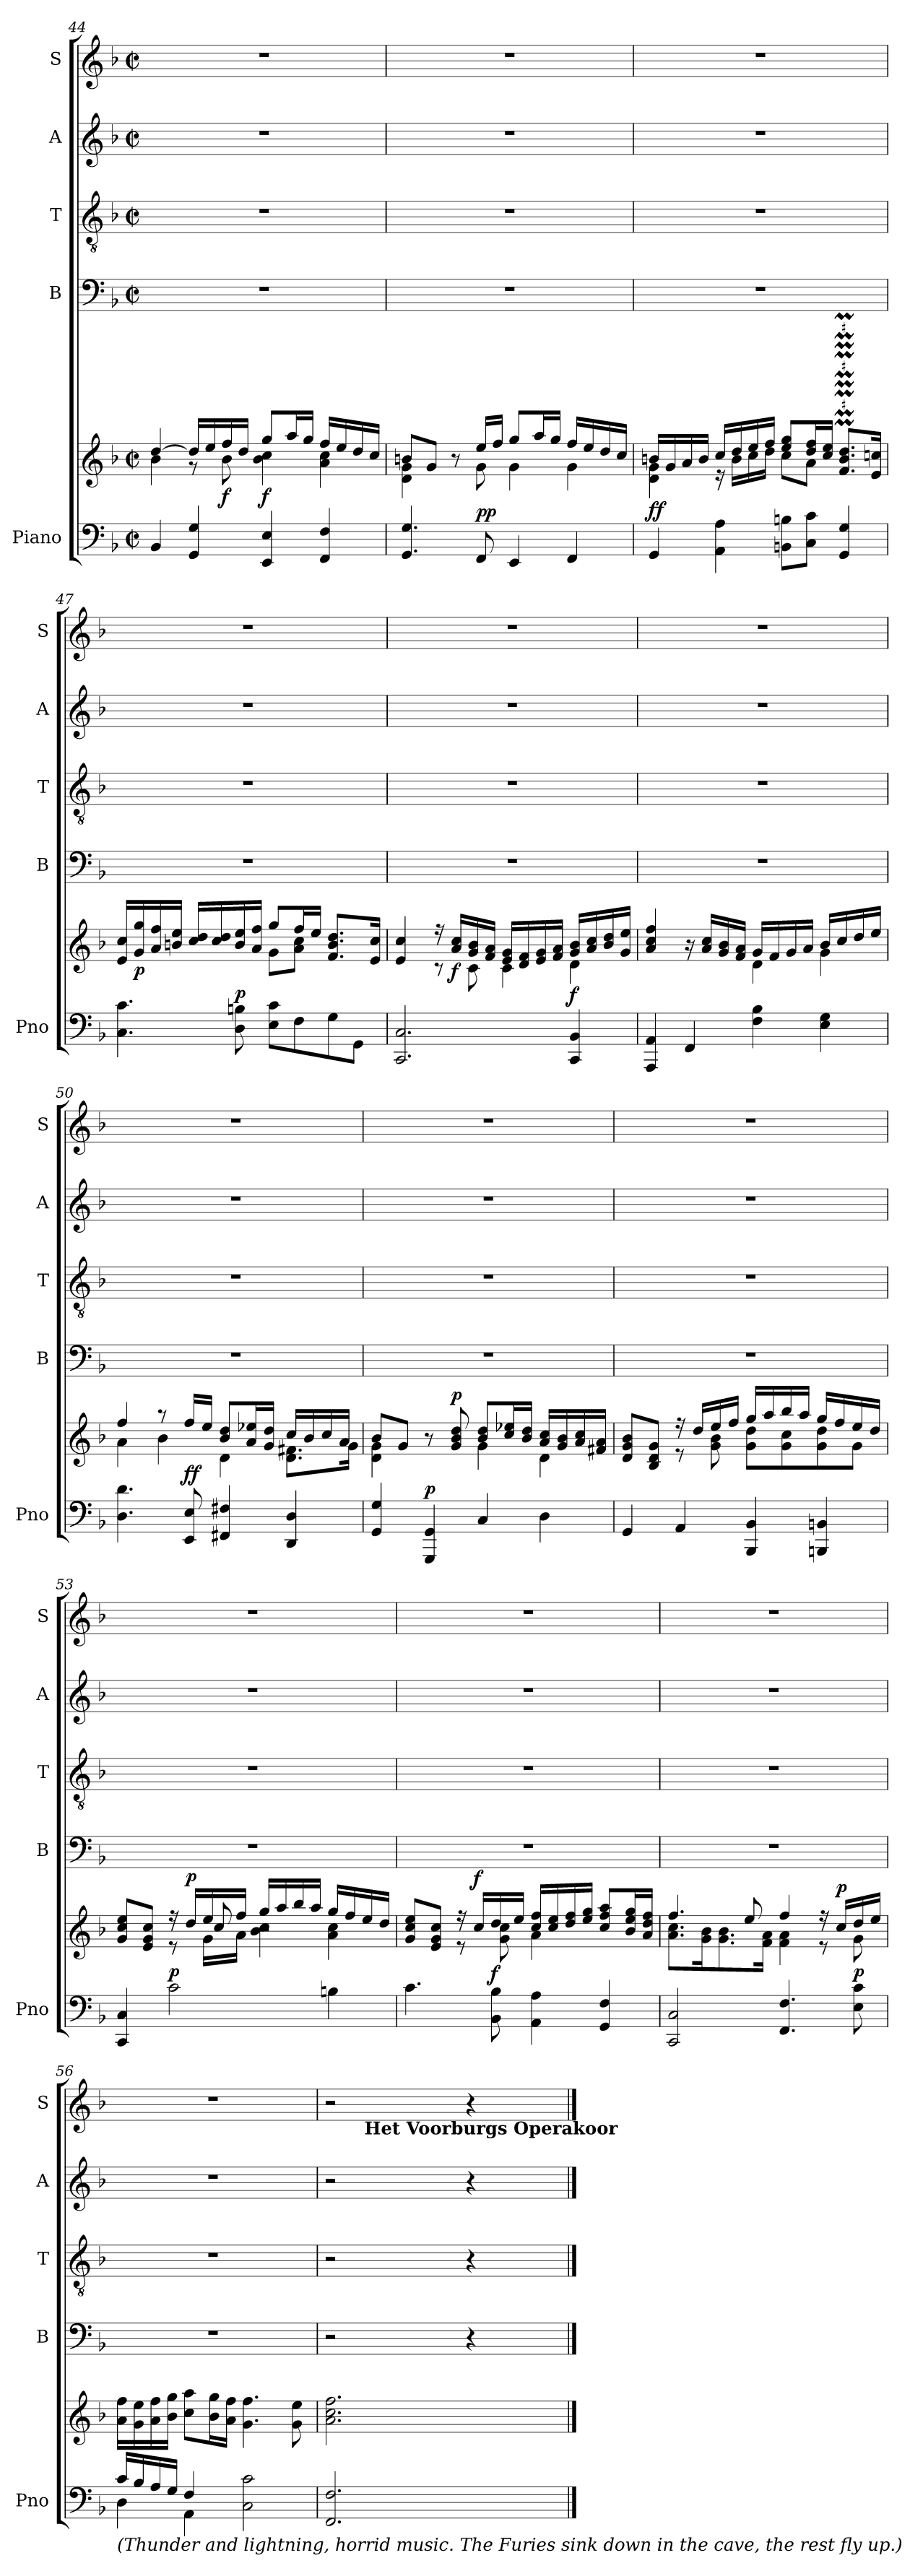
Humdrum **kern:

**kern	**kern	**dynam	**kern	**kern	**kern	**kern
*part5	*part5	*part5	*part4	*part3	*part2	*part1
*staff6	*staff5	*staff5/6	*staff4	*staff3	*staff2	*staff1
*I"Piano	*	*	*I"B	*I"T	*I"A	*I"S
*I'Pno	*	*	*I'B	*I'T	*I'A	*I'S
!!LO:LB:g=z
*clefF4	*clefG2	*	*clefF4	*clefGv2	*clefG2	*clefG2
*k[b-]	*k[b-]	*	*k[b-]	*k[b-]	*k[b-]	*k[b-]
*M2/2	*M2/2	*	*M2/2	*M2/2	*M2/2	*M2/2
*met(c|)	*met(c|)	*	*met(c|)	*met(c|)	*met(c|)	*met(c|)
=44	=44	=44	=44	=44	=44	=44
*	*^	*	*	*	*	*
4BB-/	[4dd/	4b-\	.	1r	1r	1r	1r
4GG/ 4G/	16dd/LL]	8r	.	.	.	.	.
.	16ee/	.	.	.	.	.	.
!	!	!	!LO:DY:b	!	!	!	!
.	16ff/	8b-\	f	.	.	.	.
.	16dd/JJ	.	.	.	.	.	.
!	!	!	!LO:DY:a=2	!	!	!	!
4EE/ 4E/	8gg/L	4b-\ 4cc\	f	.	.	.	.
.	16aa/L	.	.	.	.	.	.
.	16gg/JJ	.	.	.	.	.	.
4FF/ 4F/	16ff/LL	4a\ 4cc\	.	.	.	.	.
.	16ee/	.	.	.	.	.	.
.	16dd/	.	.	.	.	.	.
.	16cc/JJ	.	.	.	.	.	.
=45	=45	=45	=45	=45	=45	=45	=45
4.GG/ 4.G/	8bn/L	4d\ 4g\	.	1r	1r	1r	1r
.	8g/J	.	.	.	.	.	.
.	8r	8ryy	.	.	.	.	.
!	!	!	!LO:DY:a=2	!	!	!	!
!	!	!	!LO:DY:n=1:a	!	!	!	!
8FF/	16ee/LL	8g\	p p	.	.	.	.
.	16ff/JJ	.	.	.	.	.	.
4EE/	8gg/L	4g\	.	.	.	.	.
.	16aa/L	.	.	.	.	.	.
.	16gg/JJ	.	.	.	.	.	.
4FF/	16ff/LL	4g\	.	.	.	.	.
.	16ee/	.	.	.	.	.	.
.	16dd/	.	.	.	.	.	.
.	16cc/JJ	.	.	.	.	.	.
=46	=46	=46	=46	=46	=46	=46	=46
!	!	!	!LO:DY:a=2	!	!	!	!
!	!	!	!LO:DY:n=1:a	!	!	!	!
4GG/	16bn/LL	4d\ 4g\	f f	1r	1r	1r	1r
.	16g/	.	.	.	.	.	.
.	16a/	.	.	.	.	.	.
.	16b/JJ	.	.	.	.	.	.
4AA\ 4A\	16cc/LL	16r	.	.	.	.	.
.	16dd/	16b\LL	.	.	.	.	.
.	16ee/	16cc\	.	.	.	.	.
.	16ff/JJ	16dd\JJ	.	.	.	.	.
8BBn\ 8Bn\L	8ee/ 8gg/L	8cc\L	.	.	.	.	.
8C\ 8c\J	16dd/ 16ff/L	8a\J	.	.	.	.	.
.	16cc/ 16ee/JJ	.	.	.	.	.	.
4GG/ 4G/	8.f/M 8.b/M 8.dd/ML	4ryy	.	.	.	.	.
.	16e/ 16cc/Jk	.	.	.	.	.	.
!!LO:LB:g=z
=47	=47	=47	=47	=47	=47	=47	=47
4.C\ 4.c\	16e/ 16cc/LL	2ryy	.	1r	1r	1r	1r
!	!	!	!LO:DY:b	!	!	!	!
.	16g/ 16gg/	.	p	.	.	.	.
.	16a/ 16ff/	.	.	.	.	.	.
.	16bn/ 16ee/JJ	.	.	.	.	.	.
.	16cc/ 16dd/LL	.	.	.	.	.	.
.	16cc/ 16dd/	.	.	.	.	.	.
!	!	!	!LO:DY:a=2	!	!	!	!
8D\ 8Bn\	16b/ 16ee/	.	p	.	.	.	.
.	16a/ 16ff/JJ	.	.	.	.	.	.
8E\ 8c\L	8gg/L	8g\L	.	.	.	.	.
8F\	16ff/L	8a\ 8cc\J	.	.	.	.	.
.	16ee/JJ	.	.	.	.	.	.
8G\	8.f/ 8.b/ 8.dd/L	4ryy	.	.	.	.	.
8GG\J	.	.	.	.	.	.	.
.	16e/ 16cc/Jk	.	.	.	.	.	.
=48	=48	=48	=48	=48	=48	=48	=48
2.CC/ 2.C/	4e/ 4cc/	4ryy	.	1r	1r	1r	1r
.	16r	8r	.	.	.	.	.
!	!	!	!LO:DY:b	!	!	!	!
.	16a/ 16cc/LL	.	f	.	.	.	.
.	16g/ 16b-/	8c\	.	.	.	.	.
.	16f/ 16a/JJ	.	.	.	.	.	.
.	16e/ 16g/LL	4c\	.	.	.	.	.
.	16d/ 16f/	.	.	.	.	.	.
.	16e/ 16g/	.	.	.	.	.	.
.	16f/ 16a/JJ	.	.	.	.	.	.
!	!	!	!LO:DY:a=2	!	!	!	!
4CC/ 4BB-/	16g/ 16b-/LL	4d\	f	.	.	.	.
.	16a/ 16cc/	.	.	.	.	.	.
.	16b-/ 16dd/	.	.	.	.	.	.
.	16g/ 16ee/JJ	.	.	.	.	.	.
=49	=49	=49	=49	=49	=49	=49	=49
4AAA/ 4AA/	4a/ 4cc/ 4ff/	2ryy	.	1r	1r	1r	1r
4FF/	16r	.	.	.	.	.	.
.	16a/ 16cc/LL	.	.	.	.	.	.
.	16g/ 16b-/	.	.	.	.	.	.
.	16f/ 16a/JJ	.	.	.	.	.	.
4F\ 4B-\	16g/LL	4d\	.	.	.	.	.
.	16f/	.	.	.	.	.	.
.	16g/	.	.	.	.	.	.
.	16a/JJ	.	.	.	.	.	.
4E\ 4G\	16b-/LL	4g\	.	.	.	.	.
.	16cc/	.	.	.	.	.	.
.	16dd/	.	.	.	.	.	.
.	16ee/JJ	.	.	.	.	.	.
!!LO:LB:g=z
=50	=50	=50	=50	=50	=50	=50	=50
4.D\ 4.d\	4ff/	4a\	.	1r	1r	1r	1r
.	8r	4b-\	.	.	.	.	.
!	!	!	!LO:DY:a=2	!	!	!	!
!	!	!	!LO:DY:n=1:a	!	!	!	!
8EE/ 8E/	16ff/LL	.	f f	.	.	.	.
.	16ee/JJ	.	.	.	.	.	.
4FF#X/ 4F#X/	8b-/ 8dd/L	4d\	.	.	.	.	.
.	16a/ 16ee-X/L	.	.	.	.	.	.
.	16g/ 16dd/JJ	.	.	.	.	.	.
4DD/ 4D/	16cc/LL	8.d\ 8.f#X\L	.	.	.	.	.
.	16b-/	.	.	.	.	.	.
.	16cc/	.	.	.	.	.	.
.	16a/JJ	16g\Jk	.	.	.	.	.
=51	=51	=51	=51	=51	=51	=51	=51
4GG/ 4G/	8b-/L	4d\ 4g\	.	1r	1r	1r	1r
.	8g/J	.	.	.	.	.	.
!	!	!	!LO:DY:a=2	!	!	!	!
4GGG/ 4GG/	8r	4ryy	p	.	.	.	.
!	!	!	!LO:DY:a	!	!	!	!
.	8g/ 8b-/ 8dd/	.	p	.	.	.	.
4C/	8b-/ 8dd/L	4g\	.	.	.	.	.
.	16cc/ 16ee-X/L	.	.	.	.	.	.
.	16b-/ 16dd/JJ	.	.	.	.	.	.
4D\	16a/ 16cc/LL	4d\	.	.	.	.	.
.	16g/ 16b-/	.	.	.	.	.	.
.	16a/ 16cc/	.	.	.	.	.	.
.	16f#X/ 16a/JJ	.	.	.	.	.	.
=52	=52	=52	=52	=52	=52	=52	=52
4GG/	8d/ 8g/ 8b-/L	4ryy	.	1r	1r	1r	1r
.	8B-/ 8d/ 8g/J	.	.	.	.	.	.
4AA/	16r	8r	.	.	.	.	.
.	16dd/LL	.	.	.	.	.	.
.	16ee/	8g\ 8b-\	.	.	.	.	.
.	16ff/JJ	.	.	.	.	.	.
4BBB-/ 4BB-/	16gg/LL	8g\ 8dd\L	.	.	.	.	.
.	16aa/	.	.	.	.	.	.
.	16bb-/	8g\ 8cc\	.	.	.	.	.
.	16aa/JJ	.	.	.	.	.	.
4BBBn/ 4BBn/	16gg/LL	8g\ 8dd\	.	.	.	.	.
.	16ff/	.	.	.	.	.	.
.	16ee/	8g\J	.	.	.	.	.
.	16dd/JJ	.	.	.	.	.	.
!!LO:PB:g=z
=53	=53	=53	=53	=53	=53	=53	=53
*	*	*^	*	*	*	*	*
4CC/ 4C/	8g/ 8cc/ 8ee/L	4ryy	4.ryy	.	1r	1r	1r	1r
.	8e/ 8g/ 8cc/J	.	.	.	.	.	.	.
!	!	!	!	!LO:DY:a=2	!	!	!	!
2c\	16r	8r	.	p	.	.	.	.
!	!	!	!	!LO:DY:a	!	!	!	!
.	16dd/LL	.	.	p	.	.	.	.
.	16ee/	16g\LL	8cc/	.	.	.	.	.
.	16ff/JJ	16a\JJ	.	.	.	.	.	.
.	16gg/LL	4b-\ 4cc\	2r	.	.	.	.	.
.	16aa/	.	.	.	.	.	.	.
.	16bb-/	.	.	.	.	.	.	.
.	16aa/JJ	.	.	.	.	.	.	.
4Bn\	16gg/LL	4a\ 4cc\	.	.	.	.	.	.
.	16ff/	.	.	.	.	.	.	.
.	16ee/	.	.	.	.	.	.	.
.	16dd/JJ	.	.	.	.	.	.	.
*	*	*v	*v	*	*	*	*	*
=54	=54	=54	=54	=54	=54	=54	=54
4.c\	8g/ 8cc/ 8ee/L	4ryy	.	1r	1r	1r	1r
.	8e/ 8g/ 8cc/J	.	.	.	.	.	.
.	16r	8r	.	.	.	.	.
!	!	!	!LO:DY:a	!	!	!	!
.	16cc/LL	.	f	.	.	.	.
!	!	!	!LO:DY:a=2	!	!	!	!
8BB-\ 8B-\	16dd/	8g\ 8cc\	f	.	.	.	.
.	16ee/JJ	.	.	.	.	.	.
4AA\ 4A\	16cc/ 16ff/LL	4a\	.	.	.	.	.
.	16cc/ 16ee/	.	.	.	.	.	.
.	16dd/ 16ff/	.	.	.	.	.	.
.	16ee/ 16gg/JJ	.	.	.	.	.	.
4GG/ 4F/	8cc/ 8ff/ 8aa/L	4ryy	.	.	.	.	.
.	16b-/ 16ee/ 16gg/L	.	.	.	.	.	.
.	16a/ 16dd/ 16ff/JJ	.	.	.	.	.	.
!!LO:LB:g=z
=55	=55	=55	=55	=55	=55	=55	=55
2CC/ 2C/	4.ff/	8.a\ 8.cc\L	.	1r	1r	1r	1r
.	.	16g\ 16b-\K	.	.	.	.	.
.	.	8.g\ 8.b-\	.	.	.	.	.
.	8ee/	.	.	.	.	.	.
.	.	16f\ 16a\Jk	.	.	.	.	.
4.FF/ 4.F/	4ff/	4f\ 4a\	.	.	.	.	.
.	16r	8r	.	.	.	.	.
!	!	!	!LO:DY:a	!	!	!	!
.	16cc/LL	.	p	.	.	.	.
!	!	!	!LO:DY:a=2	!	!	!	!
8E\ 8c\	16dd/	8g\	p	.	.	.	.
.	16ee/JJ	.	.	.	.	.	.
*	*v	*v	*	*	*	*	*
=56	=56	=56	=56	=56	=56	=56
*^	*	*	*	*	*	*
!LO:TX:b:i:t=(Thunder and lightning, horrid music.  The Furies sink down in the cave, the rest fly up.)	!	!	!	!	!	!	!
16c/LL	4D\	16a\ 16ff\LL	.	1r	1r	1r	1r
16B-/	.	16g\ 16ee\	.	.	.	.	.
16A/	.	16a\ 16ff\	.	.	.	.	.
16G/JJ	.	16b-\ 16gg\JJ	.	.	.	.	.
4F/	4AA\	8cc\ 8aa\L	.	.	.	.	.
.	.	16b-\ 16gg\L	.	.	.	.	.
.	.	16a\ 16ff\JJ	.	.	.	.	.
2C\ 2c\	2ryy	4.g\ 4.ff\	.	.	.	.	.
.	.	8g\ 8ee\	.	.	.	.	.
*v	*v	*	*	*	*	*	*
=57	=57	=57	=57	=57	=57	=57
*	*	*	*	*	*	*^
2.FF/ 2.F/	2.a\ 2.cc\ 2.ff\	.	2r	2r	2r	2r	4ryy
!	!	!	!	!	!	!	!LO:TX:b:B:t=Het Voorburgs Operakoor
.	.	.	.	.	.	.	2ryy
.	.	.	4r	4r	4r	4r	.
*	*	*	*	*	*	*v	*v
==	==	==	==	==	==	==
*-	*-	*-	*-	*-	*-	*-
